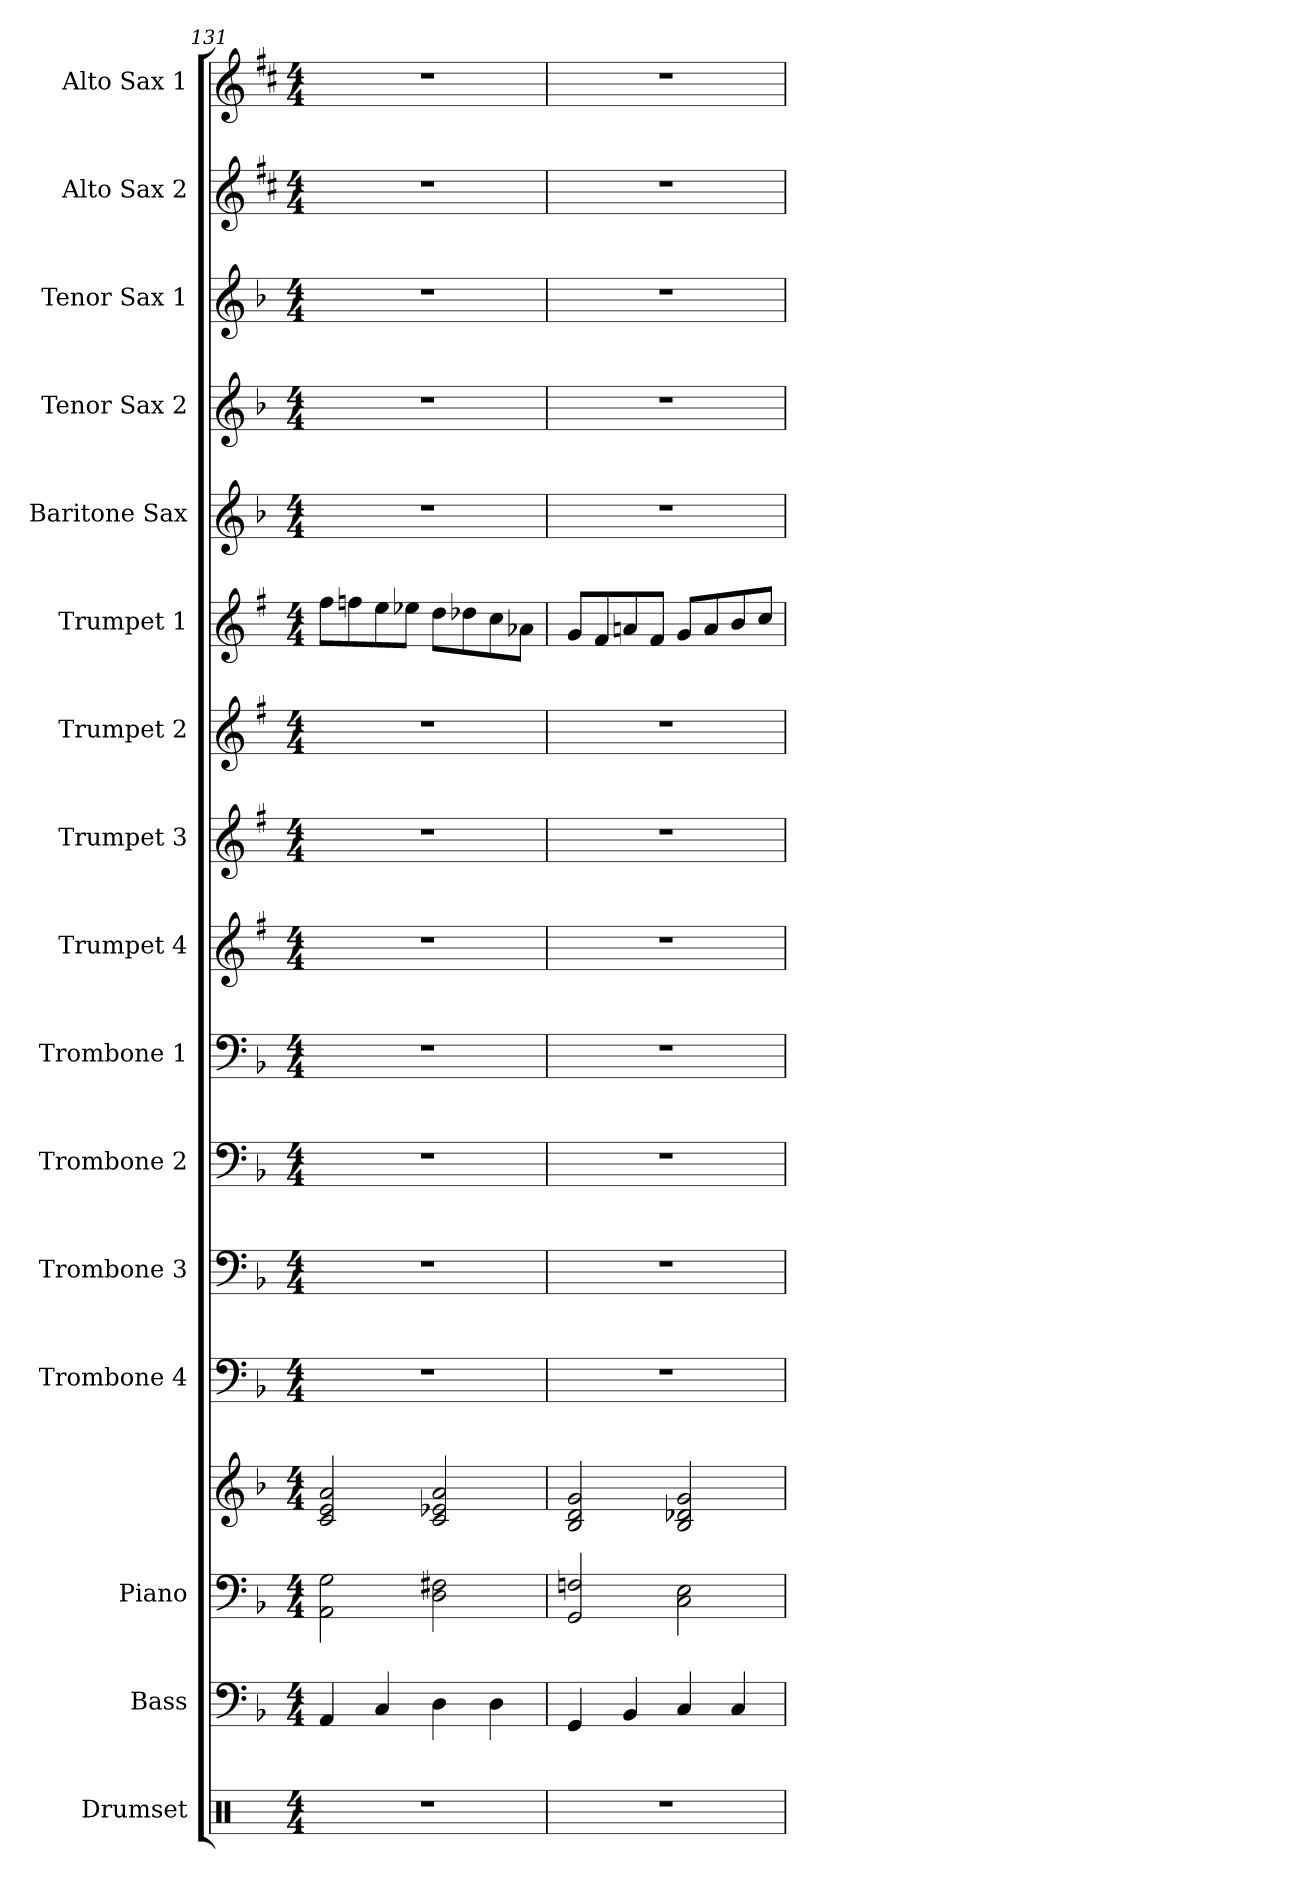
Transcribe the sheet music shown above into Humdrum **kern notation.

**kern	**kern	**kern	**kern	**kern	**kern	**kern	**kern	**kern	**kern	**kern	**kern	**kern	**kern	**kern	**kern	**kern
*part16	*part15	*part14	*part14	*part13	*part12	*part11	*part10	*part9	*part8	*part7	*part6	*part5	*part4	*part3	*part2	*part1
*staff17	*staff16	*staff15	*staff14	*staff13	*staff12	*staff11	*staff10	*staff9	*staff8	*staff7	*staff6	*staff5	*staff4	*staff3	*staff2	*staff1
*I"Drumset	*I"Bass	*I"Piano	*	*I"Trombone 4	*I"Trombone 3	*I"Trombone 2	*I"Trombone 1	*I"Trumpet 4	*I"Trumpet 3	*I"Trumpet 2	*I"Trumpet 1	*I"Baritone Sax	*I"Tenor Sax 2	*I"Tenor Sax 1	*I"Alto Sax 2	*I"Alto Sax 1
*I'Drs.	*I'Bass	*I'Piano	*	*I'Tbn. 4	*I'Tbn. 3	*I'Tbn. 2	*I'Tbn. 1	*I'Tpt. 4	*I'Tpt. 3	*I'Tpt. 2	*I'Tpt. 1	*I'Bari	*I'Tenor 2	*I'Tenor 1	*I'Alto 2	*I'Alto 1
*clefX	*clefF4	*clefF4	*clefG2	*clefF4	*clefF4	*clefF4	*clefF4	*clefG2	*clefG2	*clefG2	*clefG2	*clefG2	*clefG2	*clefG2	*clefG2	*clefG2
*	*ITrd7c12	*	*	*	*	*	*	*ITrd1c2	*ITrd1c2	*ITrd1c2	*ITrd1c2	*ITrd12c21	*ITrd8c14	*ITrd8c14	*ITrd5c9	*ITrd5c9
*k[]	*k[b-]	*k[b-]	*k[b-]	*k[b-]	*k[b-]	*k[b-]	*k[b-]	*k[b-]	*k[b-]	*k[b-]	*k[b-]	*k[b-]	*k[b-]	*k[b-]	*k[b-]	*k[b-]
*M4/4	*M4/4	*M4/4	*M4/4	*M4/4	*M4/4	*M4/4	*M4/4	*M4/4	*M4/4	*M4/4	*M4/4	*M4/4	*M4/4	*M4/4	*M4/4	*M4/4
=131	=131	=131	=131	=131	=131	=131	=131	=131	=131	=131	=131	=131	=131	=131	=131	=131
1r	4AAA/	2AA\ 2G\	2c/ 2e/ 2a/	1r	1r	1r	1r	1r	1r	1r	8ee\L	1r	1r	1r	1r	1r
.	.	.	.	.	.	.	.	.	.	.	8ee-X\	.	.	.	.	.
.	4CC/	.	.	.	.	.	.	.	.	.	8dd\	.	.	.	.	.
.	.	.	.	.	.	.	.	.	.	.	8dd-X\J	.	.	.	.	.
.	4DD\	2D\ 2F#X\	2c/ 2e-X/ 2a/	.	.	.	.	.	.	.	8cc\L	.	.	.	.	.
.	.	.	.	.	.	.	.	.	.	.	8cc-X\	.	.	.	.	.
.	4DD\	.	.	.	.	.	.	.	.	.	8b-\	.	.	.	.	.
.	.	.	.	.	.	.	.	.	.	.	8g-X\J	.	.	.	.	.
=132	=132	=132	=132	=132	=132	=132	=132	=132	=132	=132	=132	=132	=132	=132	=132	=132
1r	4GGG/	2GG/ 2Fn/	2B-/ 2d/ 2g/	1r	1r	1r	1r	1r	1r	1r	8f/L	1r	1r	1r	1r	1r
.	.	.	.	.	.	.	.	.	.	.	8e/	.	.	.	.	.
.	4BBB-/	.	.	.	.	.	.	.	.	.	8gn/	.	.	.	.	.
.	.	.	.	.	.	.	.	.	.	.	8e/J	.	.	.	.	.
.	4CC/	2C\ 2E\	2B-/ 2d-X/ 2g/	.	.	.	.	.	.	.	8f/L	.	.	.	.	.
.	.	.	.	.	.	.	.	.	.	.	8g/	.	.	.	.	.
.	4CC/	.	.	.	.	.	.	.	.	.	8a/	.	.	.	.	.
.	.	.	.	.	.	.	.	.	.	.	8b-/J	.	.	.	.	.
=	=	=	=	=	=	=	=	=	=	=	=	=	=	=	=	=
*-	*-	*-	*-	*-	*-	*-	*-	*-	*-	*-	*-	*-	*-	*-	*-	*-
